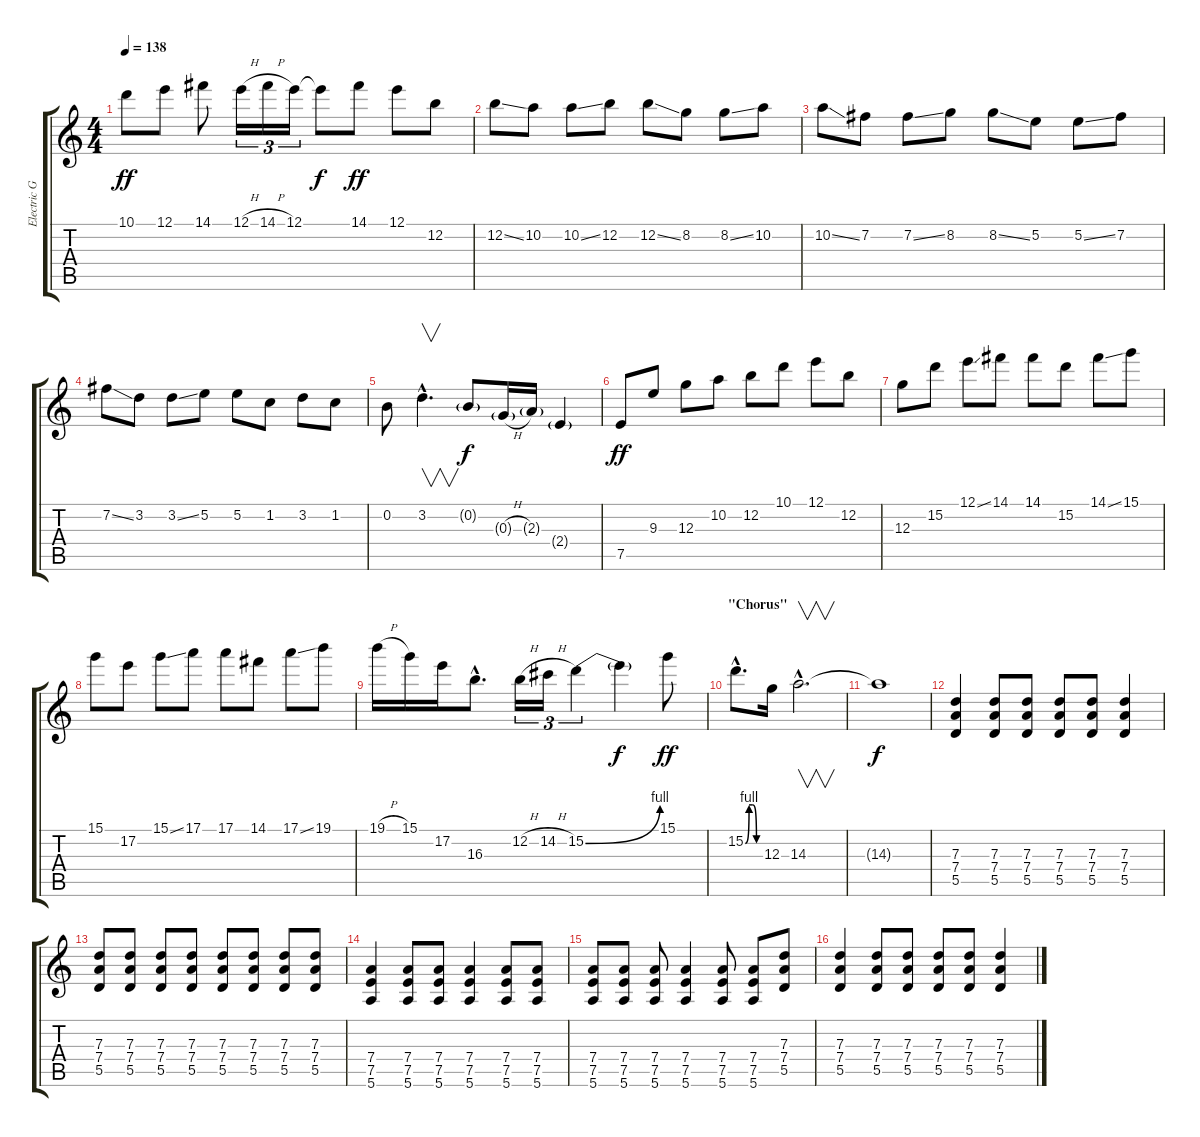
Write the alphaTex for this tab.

\track ("Electric Guitar" "Electric G") {instrument distortionguitar}
\staff {score tabs}
\tuning (E4 B3 G3 D3 A2 E2) {hide}
\ts (4 4)
\tempo 138
\clef g2
\ks c
10.1.8{dy ff} 12.1.8 14.1.8 12.1{h}.16{tu (3 2)} 14.1{h}.16{tu (3 2)} 12.1.16{tu (3 2)} 12.1{t}.8{dy f} 14.1.8{dy ff} 12.1.8 12.2.8 |
12.2{ss}.8 10.2.8 10.2{ss}.8 12.2.8 12.2{ss}.8 8.2.8 8.2{ss}.8 10.2.8 |
10.2{ss}.8 7.2.8 7.2{ss}.8 8.2.8 8.2{ss}.8 5.2.8 5.2{ss}.8 7.2.8 |
7.2{ss}.8 3.2.8 3.2{ss}.8 5.2.8 5.2.8 1.2.8 3.2.8 1.2.8 |
0.2.8 3.2{hac}.4{v d} 0.2{g}.8{dy f} 0.3{h g}.16 2.3{g}.16 2.4{g}.4 |
7.5.8{txt " " dy ff} 9.3.8 12.3.8 10.2.8 12.2.8 10.1.8 12.1.8 12.2.8 |
12.3.8 15.2.8 12.1{ss}.8 14.1.8 14.1.8 15.2.8 14.1{ss}.8 15.1.8 |
15.1.8 17.2.8 15.1{ss}.8 17.1.8 17.1.8 14.1.8 17.1{ss}.8 19.1.8 |
19.1{h}.16 15.1.16 17.2.16 16.3{hac}.8{d} 12.2{h}.16{tu (3 2)} 14.2{h}.16{tu (3 2)} 15.2{be (bend 0 0 60 4)}.4{tu (3 2)} 15.2{t}.4{dy f} 15.1.8{dy ff} |
\section ("" "\"Chorus\"")
15.2{be (custom 0 0 15 4 30 4 45 0 60 0) hac}.8{d} 12.3.16 14.3{hac}.2{v d} |
14.3{t}.1{dy f} |
(7.3 7.4 5.5).4{volume 12} (7.3 7.4 5.5).8 (7.3 7.4 5.5).8 (7.3 7.4 5.5).8 (7.3 7.4 5.5).8 (7.3 7.4 5.5).4 |
(7.3 7.4 5.5).8 (7.3 7.4 5.5).8 (7.3 7.4 5.5).8 (7.3 7.4 5.5).8 (7.3 7.4 5.5).8 (7.3 7.4 5.5).8 (7.3 7.4 5.5).8 (7.3 7.4 5.5).8 |
(7.4 7.5 5.6).4 (7.4 7.5 5.6).8 (7.4 7.5 5.6).8 (7.4 7.5 5.6).4 (7.4 7.5 5.6).8 (7.4 7.5 5.6).8 |
(7.4 7.5 5.6).8 (7.4 7.5 5.6).8 (7.4 7.5 5.6).8 (7.4 7.5 5.6).4 (7.4 7.5 5.6).8 (7.4 7.5 5.6).8 (7.3 7.4 5.5).8 |
(7.3 7.4 5.5).4 (7.3 7.4 5.5).8 (7.3 7.4 5.5).8 (7.3 7.4 5.5).8 (7.3 7.4 5.5).8 (7.3 7.4 5.5).4
